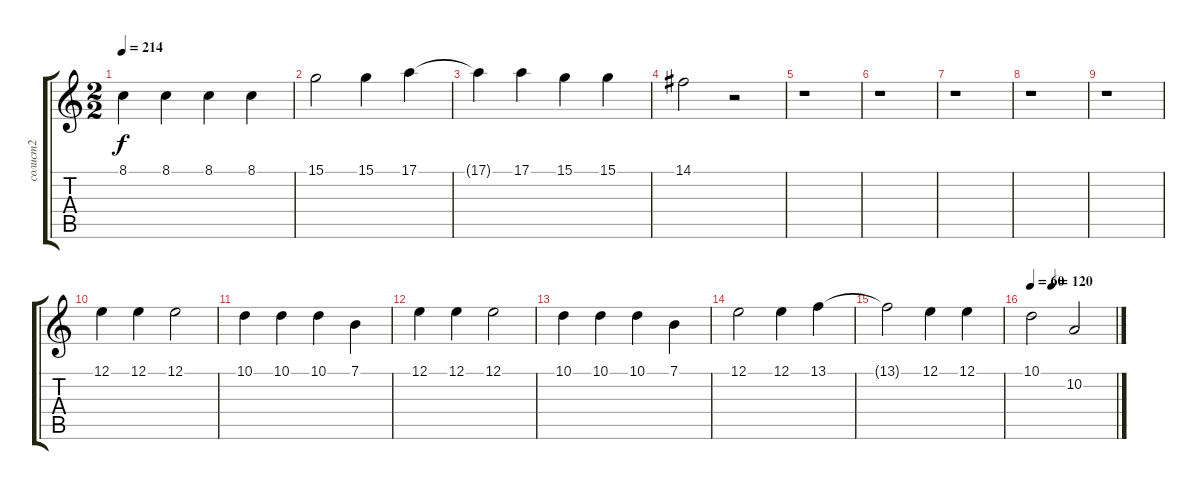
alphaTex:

\track ("солист2" "солист2") {instrument acousticgrandpiano}
\staff {score tabs}
\tuning (E4 B3 G3 D3 A2 E2) {hide}
\ts (2 2)
\tempo 214
\clef g2
\ks c
8.1.4{dy f} 8.1.4 8.1.4 8.1.4 |
15.1.2 15.1.4 17.1.4 |
17.1{t}.4 17.1.4 15.1.4 15.1.4 |
14.1.2 r.2 |
r.1 |
r.1 |
r.1 |
r.1 |
r.1 |
12.1.4 12.1.4 12.1.2 |
10.1.4 10.1.4 10.1.4 7.1.4 |
12.1.4 12.1.4 12.1.2 |
10.1.4 10.1.4 10.1.4 7.1.4 |
12.1.2 12.1.4 13.1.4 |
13.1{t}.2 12.1.4 12.1.4 |
\tempo 60
\tempo (120 0.25)
10.1.2 10.2.2
